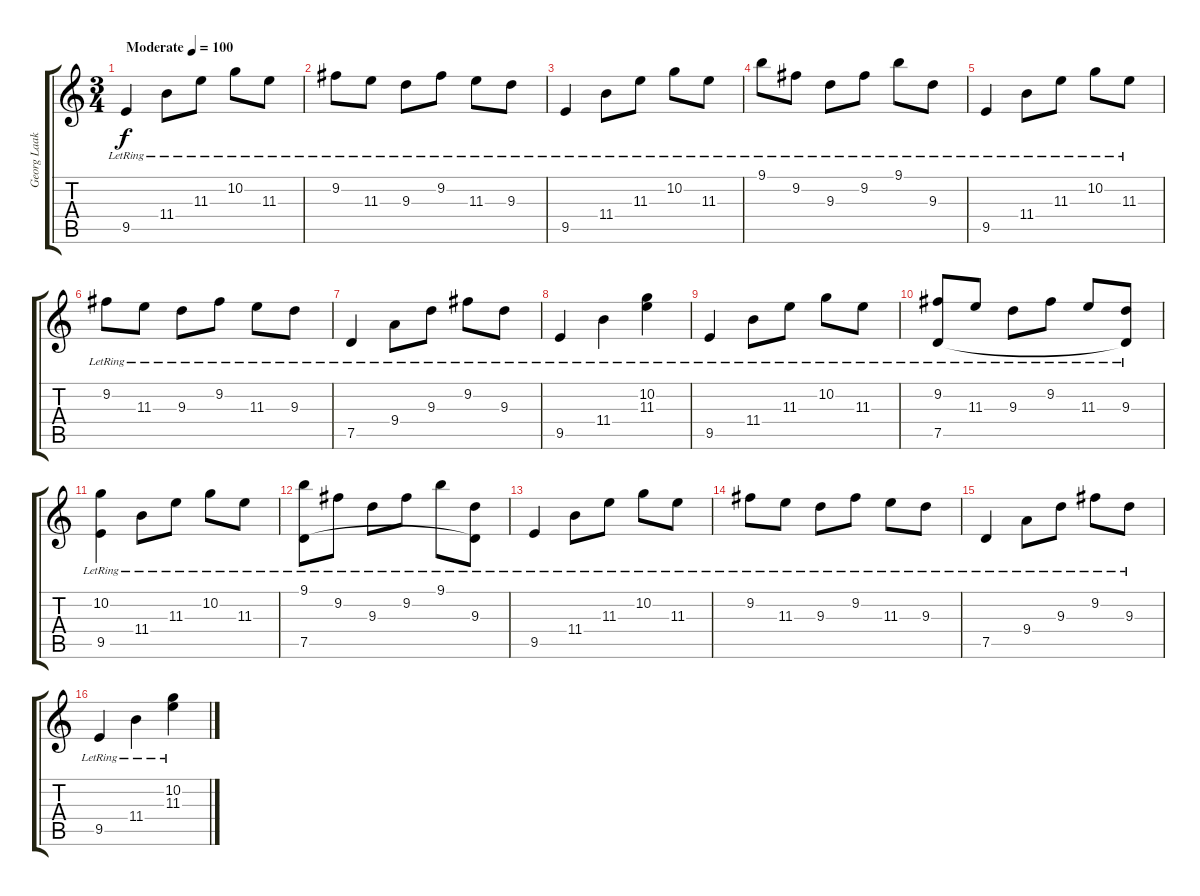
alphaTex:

\track ("Georg Laakso" "Georg Laak") {instrument acousticguitarsteel}
\staff {score tabs}
\tuning (D4 A3 F3 C3 G2 D2) {hide}
\ts (3 4)
\tempo (100 "Moderate")
\clef g2
\ks c
9.5{lr}.4{dy f instrument acousticguitarsteel} 11.4{lr}.8 11.3{lr}.8 10.2{lr}.8 11.3{lr}.8 |
9.2{lr}.8 11.3{lr}.8 9.3{lr}.8 9.2{lr}.8 11.3{lr}.8 9.3{lr}.8 |
9.5{lr}.4 11.4{lr}.8 11.3{lr}.8 10.2{lr}.8 11.3{lr}.8 |
9.1{lr}.8 9.2{lr}.8 9.3{lr}.8 9.2{lr}.8 9.1{lr}.8 9.3{lr}.8 |
9.5{lr}.4 11.4{lr}.8 11.3{lr}.8 10.2{lr}.8 11.3{lr}.8 |
9.2{lr}.8 11.3{lr}.8 9.3{lr}.8 9.2{lr}.8 11.3{lr}.8 9.3{lr}.8 |
7.5{lr}.4 9.4{lr}.8 9.3{lr}.8 9.2{lr}.8 9.3{lr}.8 |
9.5{lr}.4 11.4{lr}.4 (10.2 11.3{lr}).4 |
9.5{lr}.4 11.4{lr}.8 11.3{lr}.8 10.2{lr}.8 11.3{lr}.8 |
(9.2{lr} 7.5).8 11.3{lr}.8 9.3{lr}.8 9.2{lr}.8 11.3{lr}.8 (9.3{lr} 7.5{t}).8 |
(10.2 9.5{lr}).4 11.4{lr}.8 11.3{lr}.8 10.2{lr}.8 11.3{lr}.8 |
(9.1{lr} 7.5).8 9.2{lr}.8 9.3{lr}.8 9.2{lr}.8 9.1{lr}.8 (9.3{lr} 7.5{t}).8 |
9.5{lr}.4 11.4{lr}.8 11.3{lr}.8 10.2{lr}.8 11.3{lr}.8 |
9.2{lr}.8 11.3{lr}.8 9.3{lr}.8 9.2{lr}.8 11.3{lr}.8 9.3{lr}.8 |
7.5{lr}.4 9.4{lr}.8 9.3{lr}.8 9.2{lr}.8 9.3{lr}.8 |
9.5{lr}.4 11.4{lr}.4 (10.2 11.3{lr}).4
